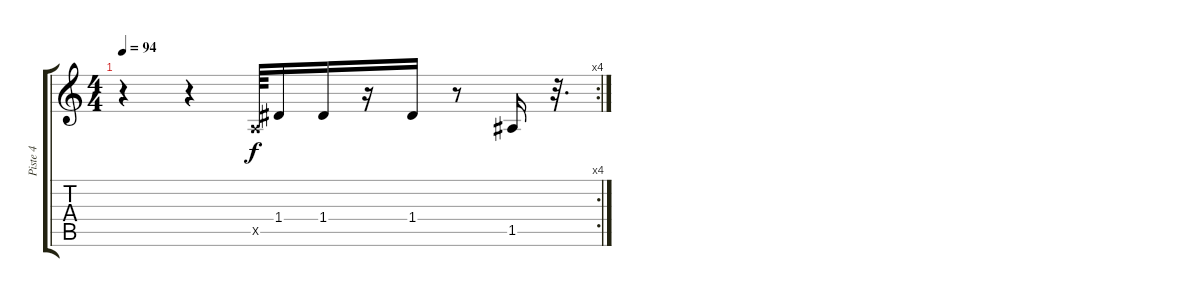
\track ("Piste 4" "Piste 4") {instrument distortionguitar}
\staff {score tabs}
\tuning (E4 B3 G3 D3 A2 E2) {hide}
\rc 4
\ts (4 4)
\tempo 94
\clef g2
\ks c
r.4{dy mp} r.4 0.5{x}.64{dy f} 1.4.16 1.4.16 r.16 1.4.16 r.8 1.5.16 r.32{d}
